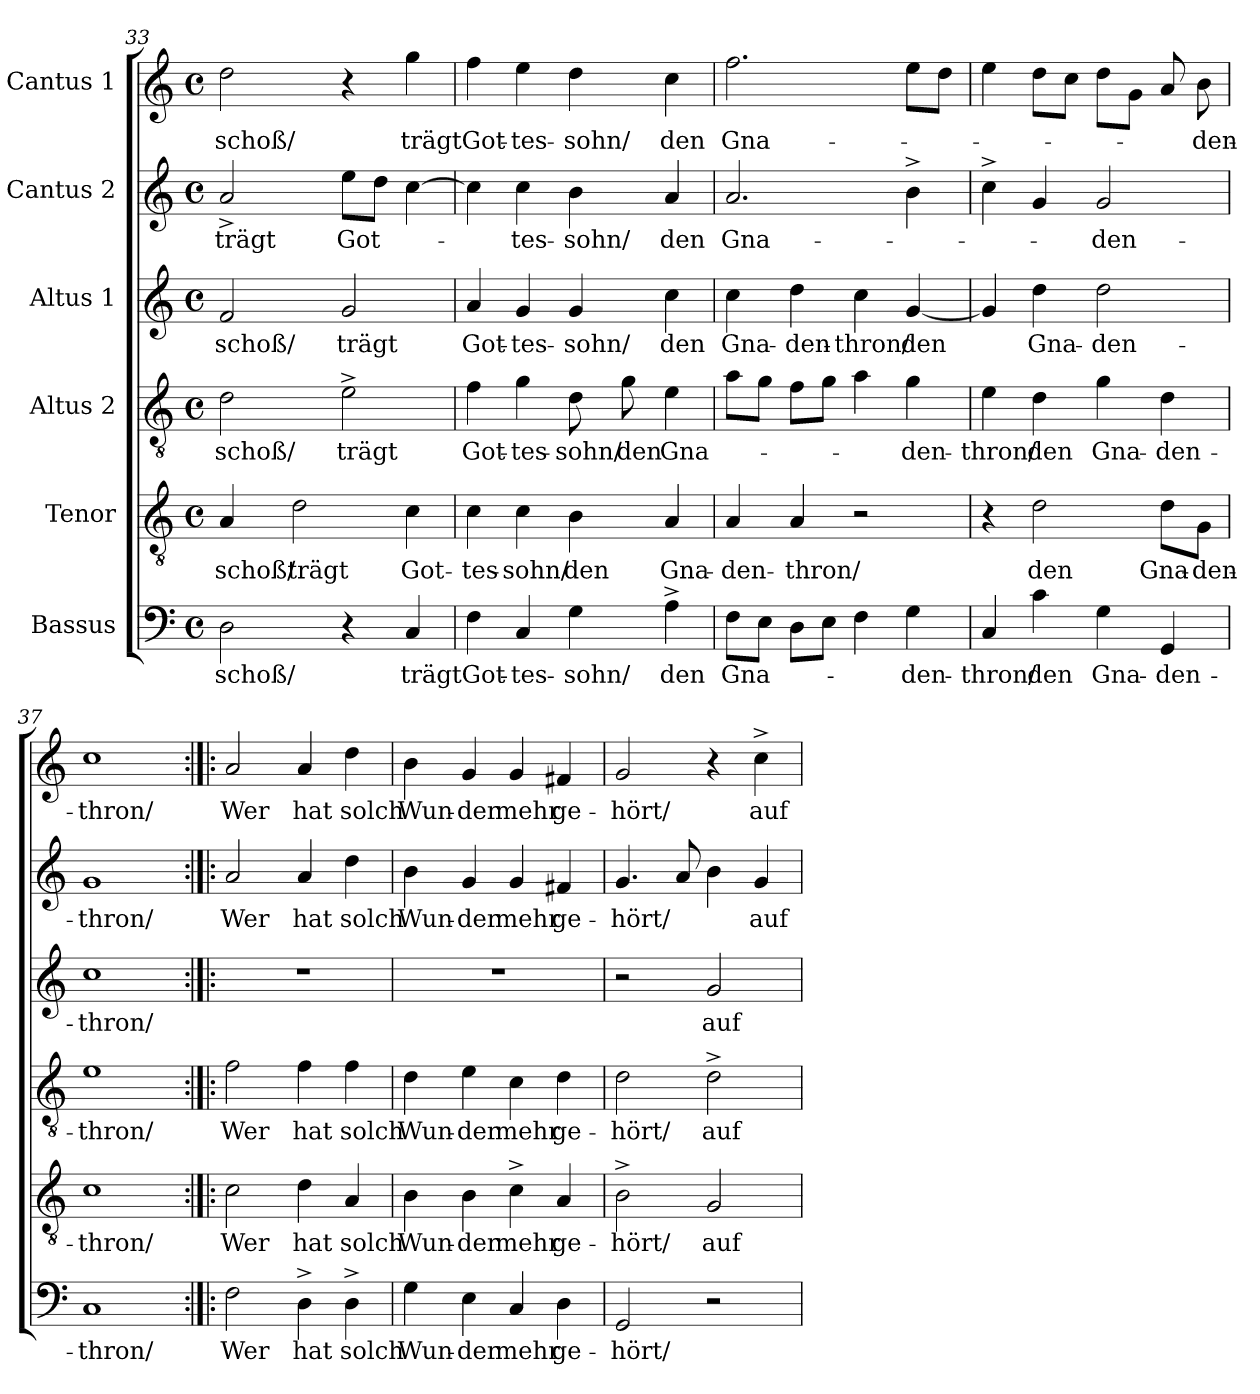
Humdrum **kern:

**kern	**text	**kern	**text	**kern	**text	**kern	**text	**kern	**text	**kern	**text
*part6	*part6	*part5	*part5	*part4	*part4	*part3	*part3	*part2	*part2	*part1	*part1
*staff6	*staff6	*staff5	*staff5	*staff4	*staff4	*staff3	*staff3	*staff2	*staff2	*staff1	*staff1
*I"Bassus	*	*I"Tenor	*	*I"Altus 2	*	*I"Altus 1	*	*I"Cantus 2	*	*I"Cantus 1	*
*clefF4	*	*clefGv2	*	*clefGv2	*	*clefG2	*	*clefG2	*	*clefG2	*
*M4/4	*	*M4/4	*	*M4/4	*	*M4/4	*	*M4/4	*	*M4/4	*
*met(c)	*	*met(c)	*	*met(c)	*	*met(c)	*	*met(c)	*	*met(c)	*
=33	=33	=33	=33	=33	=33	=33	=33	=33	=33	=33	=33
!	!LO:LY:b:cj	!	!LO:LY:b:cj	!	!LO:LY:b:cj	!	!LO:LY:b:cj	!	!LO:LY:b:cj	!	!LO:LY:b:cj
2D\	-schoß/	4A/	-schoß/	2d\	-schoß/	2f/	-schoß/	2a^>/	trägt	2dd\	-schoß/
!	!	!	!LO:LY:b:cj	!	!	!	!	!	!	!	!
.	.	2d\	trägt	.	.	.	.	.	.	.	.
!	!	!	!	!	!LO:LY:b:cj	!	!LO:LY:b:cj	!	!LO:LY:b:cj	!	!
4r	.	.	.	2e^>\	trägt	2g/	trägt	8ee\L	Got-	4r	.
.	.	.	.	.	.	.	.	8dd\J	.	.	.
!	!LO:LY:b:cj	!	!LO:LY:b:cj	!	!	!	!	!	!	!	!LO:LY:b:cj
4C/	trägt	4c\	Got-	.	.	.	.	[>4cc\	.	4gg\	trägt
=34	=34	=34	=34	=34	=34	=34	=34	=34	=34	=34	=34
!	!LO:LY:b:cj	!	!LO:LY:b	!	!LO:LY:b:cj	!	!LO:LY:b:cj	!	!	!	!LO:LY:b:cj
4F\	Got-	4c\	-tes-	4f\	Got-	4a/	Got-	4cc\]	.	4ff\	Got-
!	!LO:LY:b	!	!LO:LY:b:cj	!	!LO:LY:b	!	!LO:LY:b	!	!LO:LY:b	!	!LO:LY:b
4C/	-tes-	4c\	-sohn/	4g\	-tes-	4g/	-tes-	4cc\	-tes-	4ee\	-tes-
!	!LO:LY:b:cj	!	!LO:LY:b:cj	!	!LO:LY:b:cj	!	!LO:LY:b:cj	!	!LO:LY:b:cj	!	!LO:LY:b:cj
4G\	-sohn/	4B\	den	8d\	-sohn/	4g/	-sohn/	4b\	-sohn/	4dd\	-sohn/
!	!	!	!	!	!LO:LY:b:cj	!	!	!	!	!	!
.	.	.	.	8g\	den	.	.	.	.	.	.
!	!LO:LY:b:cj	!	!LO:LY:b:cj	!	!LO:LY:b:cj	!	!LO:LY:b:cj	!	!LO:LY:b:cj	!	!LO:LY:b:cj
4A^>\	den	4A/	Gna-	4e\	Gna-	4cc\	den	4a/	den	4cc\	den
!!LO:PB:g=z
=35	=35	=35	=35	=35	=35	=35	=35	=35	=35	=35	=35
!	!LO:LY:b:cj	!	!LO:LY:b:cj	!	!	!	!LO:LY:b:cj	!	!LO:LY:b:cj	!	!LO:LY:b:cj
8F\L	Gna-	4A/	-den-	8a\L	.	4cc\	Gna-	2.a/	Gna-	2.ff\	Gna-
8E\J	.	.	.	8g\J	.	.	.	.	.	.	.
!	!	!	!LO:LY:b:cj	!	!	!	!LO:LY:b:cj	!	!	!	!
8D\L	.	4A/	-thron/	8f\L	.	4dd\	-den-	.	.	.	.
8E\J	.	.	.	8g\J	.	.	.	.	.	.	.
!	!	!	!	!	!	!	!LO:LY:b:cj	!	!	!	!
4F\	.	2r	.	4a\	.	4cc\	-thron/	.	.	.	.
!	!LO:LY:b:cj	!	!	!	!LO:LY:b:cj	!	!LO:LY:b:cj	!	!	!	!
4G\	-den-	.	.	4g\	-den-	[<4g/	den	4b^<\	.	8ee\L	.
.	.	.	.	.	.	.	.	.	.	8dd\J	.
=36	=36	=36	=36	=36	=36	=36	=36	=36	=36	=36	=36
!	!LO:LY:b:cj	!	!	!	!LO:LY:b:cj	!	!	!	!	!	!
4C/	-thron/	4r	.	4e\	-thron/	4g/]	.	4cc^<\	.	4ee\	.
!	!LO:LY:b:cj	!	!LO:LY:b:cj	!	!LO:LY:b:cj	!	!LO:LY:b:cj	!	!	!	!
4c\	den	2d\	den	4d\	den	4dd\	Gna-	4g/	.	8dd\L	.
.	.	.	.	.	.	.	.	.	.	8cc\J	.
!	!LO:LY:b:cj	!	!	!	!LO:LY:b:cj	!	!LO:LY:b:cj	!	!LO:LY:b:cj	!	!
4G\	Gna-	.	.	4g\	Gna-	2dd\	-den-	2g/	-den-	8dd\L	.
.	.	.	.	.	.	.	.	.	.	8g\J	.
!	!LO:LY:b:cj	!	!LO:LY:b	!	!LO:LY:b:cj	!	!	!	!	!	!
4GG/	-den-	8d\L	Gna-	4d\	-den-	.	.	.	.	8a/	.
!	!	!	!LO:LY:b:rj	!	!	!	!	!	!	!	!LO:LY:b:cj
.	.	8G\J	-den-	.	.	.	.	.	.	8b\	-den-
=37	=37	=37	=37	=37	=37	=37	=37	=37	=37	=37	=37
!	!LO:LY:b:cj	!	!LO:LY:b:cj	!	!LO:LY:b:cj	!	!LO:LY:b:cj	!	!LO:LY:b:cj	!	!LO:LY:b:cj
1C	-thron/	1c	-thron/	1e	-thron/	1cc	-thron/	1g	-thron/	1cc	-thron/
=38:|!|:	=38:|!|:	=38:|!|:	=38:|!|:	=38:|!|:	=38:|!|:	=38:|!|:	=38:|!|:	=38:|!|:	=38:|!|:	=38:|!|:	=38:|!|:
!	!LO:LY:b:cj	!	!LO:LY:b:cj	!	!LO:LY:b:cj	!	!	!	!LO:LY:b:cj	!	!LO:LY:b:cj
2F\	Wer	2c\	Wer	2f\	Wer	1r	.	2a/	Wer	2a/	Wer
!	!LO:LY:b:cj	!	!LO:LY:b:cj	!	!LO:LY:b:cj	!	!	!	!LO:LY:b:cj	!	!LO:LY:b:cj
4D^<\	hat	4d\	hat	4f\	hat	.	.	4a/	hat	4a/	hat
!	!LO:LY:b:cj	!	!LO:LY:b:cj	!	!LO:LY:b:cj	!	!	!	!LO:LY:b:cj	!	!LO:LY:b:cj
4D^<\	solch	4A/	solch	4f\	solch	.	.	4dd\	solch	4dd\	solch
=39	=39	=39	=39	=39	=39	=39	=39	=39	=39	=39	=39
!	!LO:LY:b:cj	!	!LO:LY:b:cj	!	!LO:LY:b:cj	!	!	!	!LO:LY:b:cj	!	!LO:LY:b:cj
4G\	Wun-	4B\	Wun-	4d\	Wun-	1r	.	4b\	Wun-	4b\	Wun-
!	!LO:LY:b:cj	!	!LO:LY:b:cj	!	!LO:LY:b:cj	!	!	!	!LO:LY:b:cj	!	!LO:LY:b:cj
4E\	-der	4B\	-der	4e\	-der	.	.	4g/	-der	4g/	-der
!	!LO:LY:b:cj	!	!LO:LY:b:cj	!	!LO:LY:b:cj	!	!	!	!LO:LY:b:cj	!	!LO:LY:b:cj
4C/	mehr	4c^<\	mehr	4c\	mehr	.	.	4g/	mehr	4g/	mehr
!	!LO:LY:b:cj	!	!LO:LY:b:cj	!	!LO:LY:b:cj	!	!	!	!LO:LY:b:cj	!	!LO:LY:b:cj
4D\	ge-	4A/	ge-	4d\	ge-	.	.	4f#X/	ge-	4f#X/	ge-
!!LO:LB:g=z
=40	=40	=40	=40	=40	=40	=40	=40	=40	=40	=40	=40
!	!LO:LY:b:cj	!	!LO:LY:b:cj	!	!LO:LY:b:cj	!	!	!	!LO:LY:b:cj	!	!LO:LY:b:cj
2GG/	-hört/	2B^<\	-hört/	2d\	-hört/	2r	.	4.g/	-hört/	2g/	-hört/
.	.	.	.	.	.	.	.	8a/	.	.	.
!	!	!	!LO:LY:b:cj	!	!LO:LY:b:cj	!	!LO:LY:b:cj	!	!	!	!
2r	.	2G/	auf	2d^<\	auf	2g/	auf	4b\	.	4r	.
!	!	!	!	!	!	!	!	!	!LO:LY:b:cj	!	!LO:LY:b:cj
.	.	.	.	.	.	.	.	4g/	auf	4cc^<\	auf
=	=	=	=	=	=	=	=	=	=	=	=
*-	*-	*-	*-	*-	*-	*-	*-	*-	*-	*-	*-
